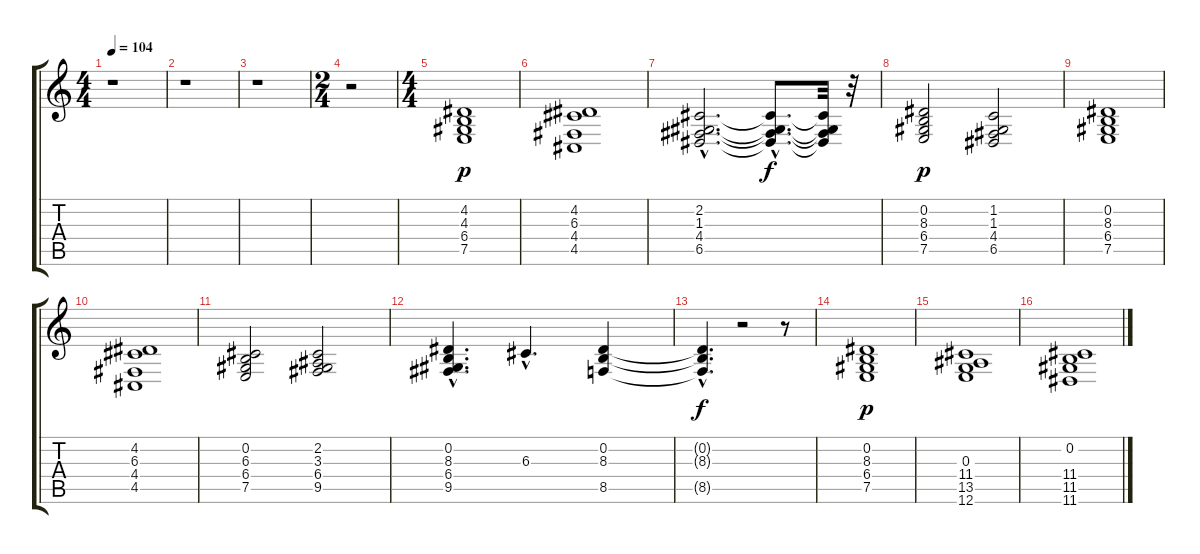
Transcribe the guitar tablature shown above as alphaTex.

\track "" {instrument pad7halo}
\staff {score tabs}
\tuning (E4 B3 G3 D3 A2 E2) {hide}
\ts (4 4)
\tempo 104
\clef g2
\ks c
r.1{dy p} |
r.1 |
r.1 |
\ts (2 4)
r.2 |
\ts (4 4)
(4.2 4.3 6.4 7.5).1 |
(4.2 6.3 4.4 4.5).1 |
(2.2{hac} 1.3{hac} 4.4{hac} 6.5{hac}).2{d} (2.2{hac t} 1.3{hac t} 4.4{hac t} 6.5{hac t}).8{d dy f} (2.2{t} 1.3{t} 4.4{t} 6.5{t}).32 r.32 |
(0.2 8.3 6.4 7.5).2{dy p} (1.2 1.3 4.4 6.5).2 |
(0.2 8.3 6.4 7.5).1 |
(4.2 6.3 4.4 4.5).1 |
(0.2 6.3 6.4 7.5).2 (2.2 3.3 6.4 9.5).2 |
(0.2 8.3 6.4 9.5{hac}).4{d} 6.3{hac}.4{d} (0.2 8.3 8.5).4 |
(0.2{hac t} 8.3{hac t} 8.5{hac t}).4{d dy f} r.2 r.8 |
(0.2 8.3 6.4 7.5).1{dy p} |
(0.3 11.4 13.5 12.6).1 |
(0.2 11.4 11.5 11.6).1
